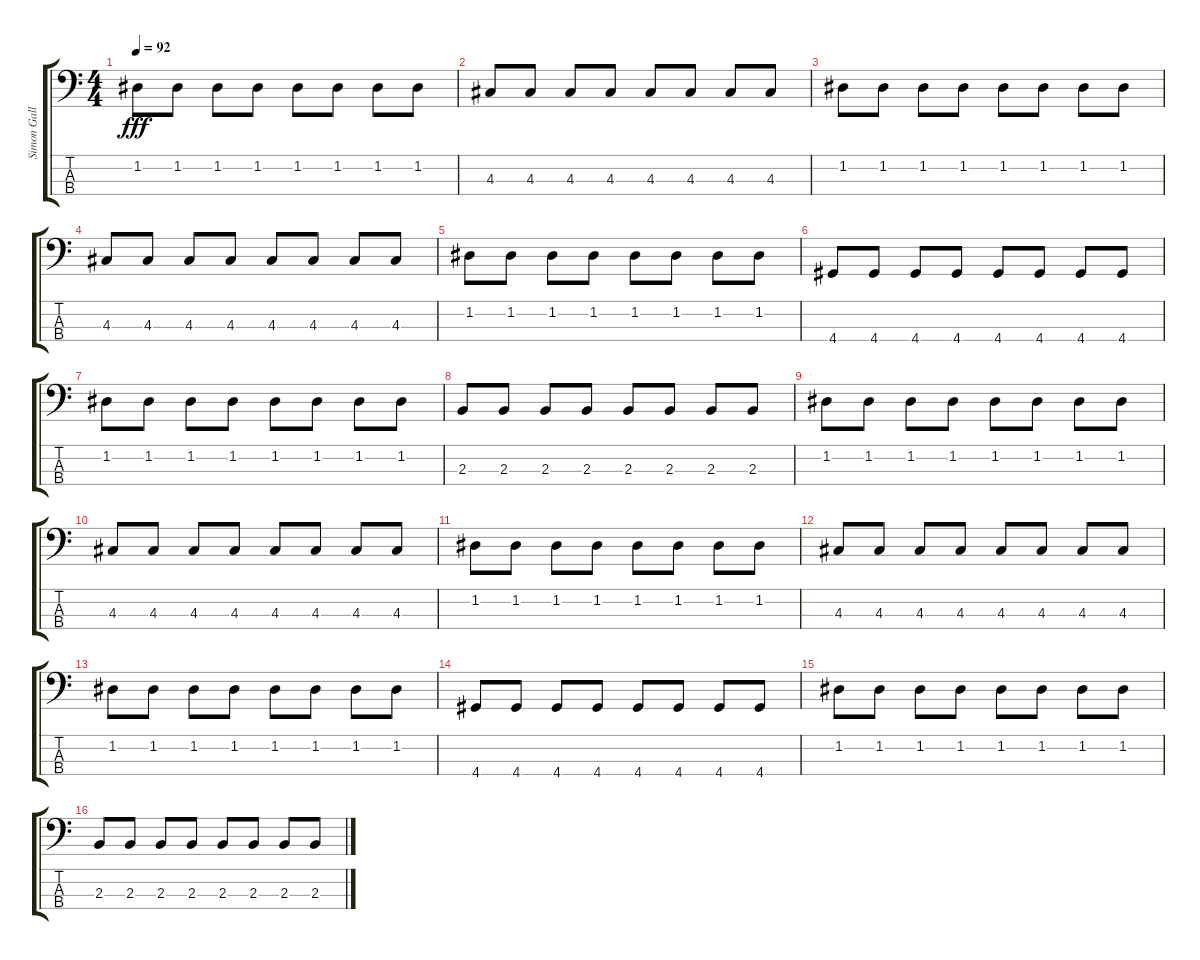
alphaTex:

\track ("Simon Gallup " "Simon Gall") {instrument electricbassfinger}
\staff {score tabs}
\tuning (G2 D2 A1 E1) {hide}
\ts (4 4)
\tempo 92
\clef f4
\ks c
1.2.8{dy fff} 1.2.8 1.2.8 1.2.8 1.2.8 1.2.8 1.2.8 1.2.8 |
4.3.8 4.3.8 4.3.8 4.3.8 4.3.8 4.3.8 4.3.8 4.3.8 |
1.2.8 1.2.8 1.2.8 1.2.8 1.2.8 1.2.8 1.2.8 1.2.8 |
4.3.8 4.3.8 4.3.8 4.3.8 4.3.8 4.3.8 4.3.8 4.3.8 |
1.2.8 1.2.8 1.2.8 1.2.8 1.2.8 1.2.8 1.2.8 1.2.8 |
4.4.8 4.4.8 4.4.8 4.4.8 4.4.8 4.4.8 4.4.8 4.4.8 |
1.2.8 1.2.8 1.2.8 1.2.8 1.2.8 1.2.8 1.2.8 1.2.8 |
2.3.8 2.3.8 2.3.8 2.3.8 2.3.8 2.3.8 2.3.8 2.3.8 |
1.2.8{instrument electricbasspick} 1.2.8 1.2.8 1.2.8 1.2.8 1.2.8 1.2.8 1.2.8 |
4.3.8 4.3.8 4.3.8 4.3.8 4.3.8 4.3.8 4.3.8 4.3.8 |
1.2.8 1.2.8 1.2.8 1.2.8 1.2.8 1.2.8 1.2.8 1.2.8 |
4.3.8 4.3.8 4.3.8 4.3.8 4.3.8 4.3.8 4.3.8 4.3.8 |
1.2.8 1.2.8 1.2.8 1.2.8 1.2.8 1.2.8 1.2.8 1.2.8 |
4.4.8 4.4.8 4.4.8 4.4.8 4.4.8 4.4.8 4.4.8 4.4.8 |
1.2.8 1.2.8 1.2.8 1.2.8 1.2.8 1.2.8 1.2.8 1.2.8 |
2.3.8 2.3.8 2.3.8 2.3.8 2.3.8 2.3.8 2.3.8 2.3.8
